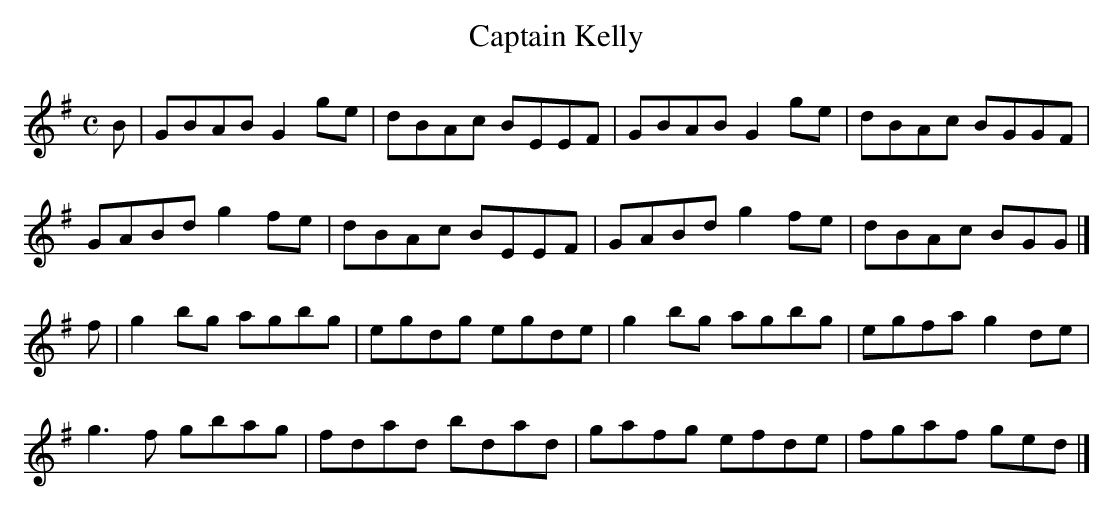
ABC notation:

X:1
T:Captain Kelly
M:C
L:1/8
K:G Major
B|GBAB G2ge|dBAc BEEF|GBAB G2ge|dBAc BGGF|!
GABd g2fe|dBAc BEEF|GABd g2fe|dBAc BGG|]!
f|g2bg agbg|egdg egde|g2bg agbg|egfa g2de|!
g3f gbag|fdad bdad|gafg efde|fgaf ged|]!
